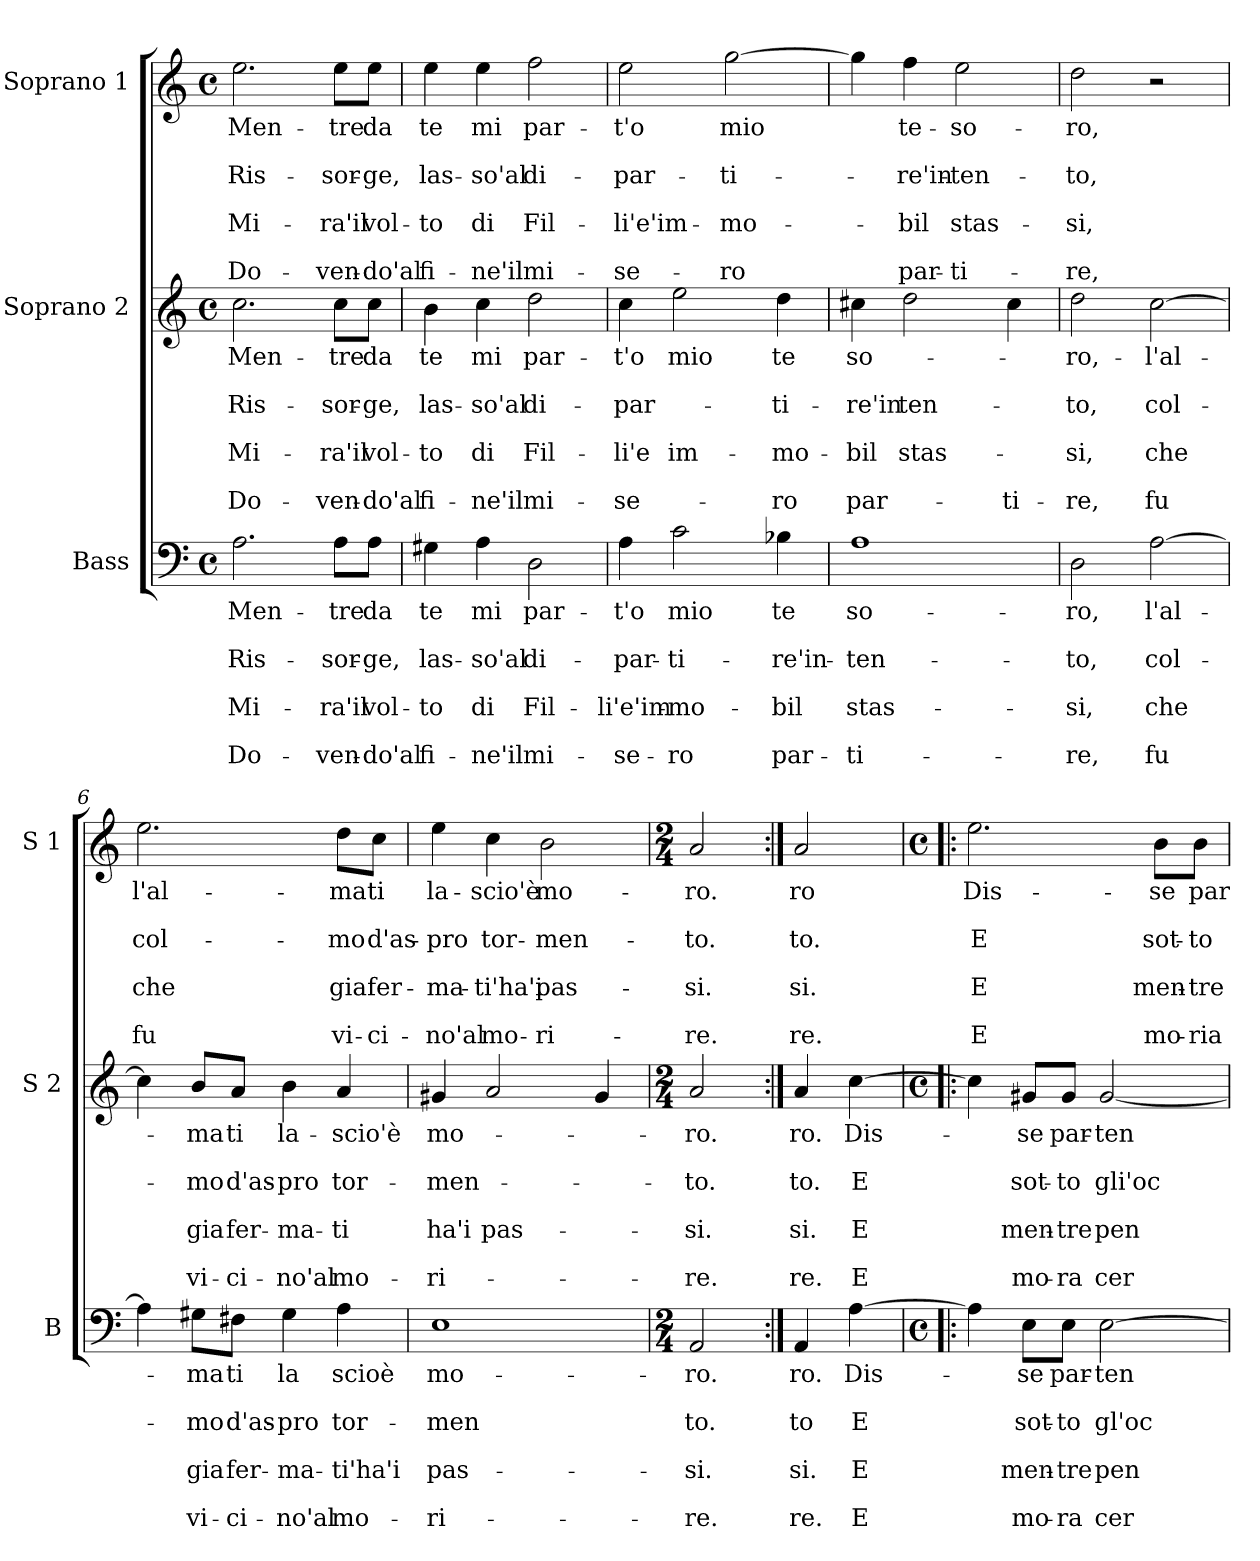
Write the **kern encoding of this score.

**kern	**text	**text	**text	**text	**text	**text	**text	**kern	**text	**text	**text	**text	**text	**text	**text	**kern	**text	**text	**text	**text	**text	**text	**text
*part3	*part3	*part3	*part3	*part3	*part3	*part3	*part3	*part2	*part2	*part2	*part2	*part2	*part2	*part2	*part2	*part1	*part1	*part1	*part1	*part1	*part1	*part1	*part1
*staff3	*staff3	*staff3	*staff3	*staff3	*staff3	*staff3	*staff3	*staff2	*staff2	*staff2	*staff2	*staff2	*staff2	*staff2	*staff2	*staff1	*staff1	*staff1	*staff1	*staff1	*staff1	*staff1	*staff1
*I"Bass	*	*	*	*	*	*	*	*I"Soprano 2	*	*	*	*	*	*	*	*I"Soprano 1	*	*	*	*	*	*	*
*I'B	*	*	*	*	*	*	*	*I'S 2	*	*	*	*	*	*	*	*I'S 1	*	*	*	*	*	*	*
*clefF4	*	*	*	*	*	*	*	*clefG2	*	*	*	*	*	*	*	*clefG2	*	*	*	*	*	*	*
*k[]	*	*	*	*	*	*	*	*k[]	*	*	*	*	*	*	*	*k[]	*	*	*	*	*	*	*
*C:	*	*	*	*	*	*	*	*C:	*	*	*	*	*	*	*	*C:	*	*	*	*	*	*	*
*M4/4	*	*	*	*	*	*	*	*M4/4	*	*	*	*	*	*	*	*M4/4	*	*	*	*	*	*	*
*met(c)	*	*	*	*	*	*	*	*met(c)	*	*	*	*	*	*	*	*met(c)	*	*	*	*	*	*	*
=1	=1	=1	=1	=1	=1	=1	=1	=1	=1	=1	=1	=1	=1	=1	=1	=1	=1	=1	=1	=1	=1	=1	=1
!	!LO:LY:b	!	!LO:LY:b	!	!LO:LY:b	!	!LO:LY:b	!	!LO:LY:b	!	!LO:LY:b	!	!LO:LY:b	!	!LO:LY:b	!	!LO:LY:b	!	!LO:LY:b	!	!LO:LY:b	!	!LO:LY:b
2.A\	Men-	.	Ris-	.	Mi-	.	Do-	2.cc\	Men-	.	Ris-	.	Mi-	.	Do-	2.ee\	Men-	.	Ris-	.	Mi-	.	Do-
!	!LO:LY:b	!	!LO:LY:b	!	!LO:LY:b	!	!LO:LY:b	!	!LO:LY:b	!	!LO:LY:b	!	!LO:LY:b	!	!LO:LY:b	!	!LO:LY:b	!	!LO:LY:b	!	!LO:LY:b	!	!LO:LY:b
8A\L	-tre	.	-sor-	.	-ra'il	.	-ven-	8cc\L	-tre	.	-sor-	.	-ra'il	.	-ven-	8ee\L	-tre	.	-sor-	.	-ra'il	.	-ven-
!	!LO:LY:b	!	!LO:LY:b	!	!LO:LY:b	!	!LO:LY:b	!	!LO:LY:b	!	!LO:LY:b	!	!LO:LY:b	!	!LO:LY:b	!	!LO:LY:b	!	!LO:LY:b	!	!LO:LY:b	!	!LO:LY:b
8A\J	da	.	-ge,	.	vol-	.	-do'al	8cc\J	da	.	-ge,	.	vol-	.	-do'al	8ee\J	da	.	-ge,	.	vol-	.	-do'al
=2	=2	=2	=2	=2	=2	=2	=2	=2	=2	=2	=2	=2	=2	=2	=2	=2	=2	=2	=2	=2	=2	=2	=2
!	!LO:LY:b	!	!LO:LY:b	!	!LO:LY:b	!	!LO:LY:b	!	!LO:LY:b	!	!LO:LY:b	!	!LO:LY:b	!	!LO:LY:b	!	!LO:LY:b	!	!LO:LY:b	!	!LO:LY:b	!	!LO:LY:b
4G#X\	te	.	las-	.	-to	.	fi-	4b\	te	.	las-	.	-to	.	fi-	4ee\	te	.	las-	.	-to	.	fi-
!	!LO:LY:b	!	!LO:LY:b	!	!LO:LY:b	!	!LO:LY:b	!	!LO:LY:b	!	!LO:LY:b	!	!LO:LY:b	!	!LO:LY:b	!	!LO:LY:b	!	!LO:LY:b	!	!LO:LY:b	!	!LO:LY:b
4A\	mi	.	-so'al	.	di	.	-ne'il	4cc\	mi	.	-so'al	.	di	.	-ne'il	4ee\	mi	.	-so'al	.	di	.	-ne'il
!	!LO:LY:b	!	!LO:LY:b	!	!LO:LY:b	!	!LO:LY:b	!	!LO:LY:b	!	!LO:LY:b	!	!LO:LY:b	!	!LO:LY:b	!	!LO:LY:b	!	!LO:LY:b	!	!LO:LY:b	!	!LO:LY:b
2D\	par-	.	di-	.	Fil-	.	mi-	2dd\	par-	.	di-	.	Fil-	.	mi-	2ff\	par-	.	di-	.	Fil-	.	mi-
=3	=3	=3	=3	=3	=3	=3	=3	=3	=3	=3	=3	=3	=3	=3	=3	=3	=3	=3	=3	=3	=3	=3	=3
!	!LO:LY:b	!	!LO:LY:b	!	!LO:LY:b	!	!LO:LY:b	!	!LO:LY:b	!	!LO:LY:b	!	!LO:LY:b	!	!LO:LY:b	!	!LO:LY:b	!	!LO:LY:b	!	!LO:LY:b	!	!LO:LY:b
4A\	-t'o	.	-par-	.	-li'e'im-	.	-se-	4cc\	-t'o	.	-par-	.	-li'e	.	-se-	2ee\	-t'o	.	-par-	.	-li'e'im-	.	-se-
!	!LO:LY:b	!	!LO:LY:b	!	!LO:LY:b	!	!LO:LY:b	!	!LO:LY:b	!	!	!	!LO:LY:b	!	!	!	!	!	!	!	!	!	!
2c\	mio	.	-ti-	.	-mo-	.	-ro	2ee\	mio	.	.	.	im-	.	.	.	.	.	.	.	.	.	.
!	!	!	!	!	!	!	!	!	!	!	!	!	!	!	!	!	!LO:LY:b	!	!LO:LY:b	!	!LO:LY:b	!	!LO:LY:b
.	.	.	.	.	.	.	.	.	.	.	.	.	.	.	.	[2gg\	mio	.	-ti-	.	-mo-	.	-ro
!	!LO:LY:b	!	!LO:LY:b	!	!LO:LY:b	!	!LO:LY:b	!	!LO:LY:b	!	!LO:LY:b	!	!LO:LY:b	!	!LO:LY:b	!	!	!	!	!	!	!	!
4B-X\	te	.	-re'in-	.	-bil	.	par-	4dd\	te	.	-ti-	.	-mo-	.	-ro	.	.	.	.	.	.	.	.
=4	=4	=4	=4	=4	=4	=4	=4	=4	=4	=4	=4	=4	=4	=4	=4	=4	=4	=4	=4	=4	=4	=4	=4
!	!LO:LY:b	!	!LO:LY:b	!	!LO:LY:b	!	!LO:LY:b	!	!LO:LY:b	!	!LO:LY:b	!	!LO:LY:b	!	!LO:LY:b	!	!	!	!	!	!	!	!
1A	so-	.	-ten-	.	stas-	.	-ti-	4cc#X\	so-	.	-re'in	.	-bil	.	par-	4gg\]	.	.	.	.	.	.	.
!	!	!	!	!	!	!	!	!	!	!	!LO:LY:b	!	!LO:LY:b	!	!	!	!LO:LY:b	!	!LO:LY:b	!	!LO:LY:b	!	!LO:LY:b
.	.	.	.	.	.	.	.	2dd\	.	.	ten-	.	stas-	.	.	4ff\	te-	.	-re'in-	.	-bil	.	par-
!	!	!	!	!	!	!	!	!	!	!	!	!	!	!	!	!	!LO:LY:b	!	!LO:LY:b	!	!LO:LY:b	!	!LO:LY:b
.	.	.	.	.	.	.	.	.	.	.	.	.	.	.	.	2ee\	-so-	.	-ten-	.	stas-	.	-ti-
!	!	!	!	!	!	!	!	!	!	!	!	!	!	!	!LO:LY:b	!	!	!	!	!	!	!	!
.	.	.	.	.	.	.	.	4cc#\	.	.	.	.	.	.	-ti-	.	.	.	.	.	.	.	.
!!LO:LB:g=z
=5	=5	=5	=5	=5	=5	=5	=5	=5	=5	=5	=5	=5	=5	=5	=5	=5	=5	=5	=5	=5	=5	=5	=5
!	!LO:LY:b	!	!LO:LY:b	!	!LO:LY:b	!	!LO:LY:b	!	!LO:LY:b	!	!LO:LY:b	!	!LO:LY:b	!	!LO:LY:b	!	!LO:LY:b	!	!LO:LY:b	!	!LO:LY:b	!	!LO:LY:b
2D\	-ro,	.	-to,	.	-si,	.	-re,	2dd\	-ro,-	.	-to,	.	-si,	.	-re,	2dd\	-ro,	.	-to,	.	-si,	.	-re,
!	!LO:LY:b	!	!LO:LY:b	!	!LO:LY:b	!	!LO:LY:b	!	!LO:LY:b	!	!LO:LY:b	!	!LO:LY:b	!	!LO:LY:b	!	!	!	!	!	!	!	!
[2A\	l'al-	.	col-	.	che	.	fu	[2cc\	-l'al-	.	col-	.	che	.	fu	2r	.	.	.	.	.	.	.
=6	=6	=6	=6	=6	=6	=6	=6	=6	=6	=6	=6	=6	=6	=6	=6	=6	=6	=6	=6	=6	=6	=6	=6
!	!	!	!	!	!	!	!	!	!	!	!	!	!	!	!	!	!LO:LY:b	!	!LO:LY:b	!	!LO:LY:b	!	!LO:LY:b
4A\]	.	.	.	.	.	.	.	4cc\]	.	.	.	.	.	.	.	2.ee\	l'al-	.	col-	.	che	.	fu
!	!LO:LY:b	!	!LO:LY:b	!	!LO:LY:b	!	!LO:LY:b	!	!LO:LY:b	!	!LO:LY:b	!	!LO:LY:b	!	!LO:LY:b	!	!	!	!	!	!	!	!
8G#X\L	-ma	.	-mo	.	gia	.	vi-	8b/L	-ma	.	-mo	.	gia	.	vi-	.	.	.	.	.	.	.	.
!	!LO:LY:b	!	!LO:LY:b	!	!LO:LY:b	!	!LO:LY:b	!	!LO:LY:b	!	!LO:LY:b	!	!LO:LY:b	!	!LO:LY:b	!	!	!	!	!	!	!	!
8F#X\J	ti	.	d'as-	.	fer-	.	-ci-	8a/J	ti	.	d'as-	.	fer-	.	-ci-	.	.	.	.	.	.	.	.
!	!LO:LY:b	!	!LO:LY:b	!	!LO:LY:b	!	!LO:LY:b	!	!LO:LY:b	!	!LO:LY:b	!	!LO:LY:b	!	!LO:LY:b	!	!	!	!	!	!	!	!
4G#\	la	.	-pro	.	-ma-	.	-no'al	4b\	la-	.	-pro	.	-ma-	.	-no'al	.	.	.	.	.	.	.	.
!	!LO:LY:b	!	!LO:LY:b	!	!LO:LY:b	!	!LO:LY:b	!	!LO:LY:b	!	!LO:LY:b	!	!LO:LY:b	!	!LO:LY:b	!	!LO:LY:b	!	!LO:LY:b	!	!LO:LY:b	!	!LO:LY:b
4A\	scioè	.	tor-	.	-ti'ha'i	.	mo-	4a/	-scio'è	.	tor-	.	-ti	.	mo-	8dd\L	-ma	.	-mo	.	gia	.	vi-
!	!	!	!	!	!	!	!	!	!	!	!	!	!	!	!	!	!LO:LY:b	!	!LO:LY:b	!	!LO:LY:b	!	!LO:LY:b
.	.	.	.	.	.	.	.	.	.	.	.	.	.	.	.	8cc\J	ti	.	d'as-	.	fer-	.	-ci-
=7	=7	=7	=7	=7	=7	=7	=7	=7	=7	=7	=7	=7	=7	=7	=7	=7	=7	=7	=7	=7	=7	=7	=7
!	!LO:LY:b	!	!LO:LY:b	!	!LO:LY:b	!	!LO:LY:b	!	!LO:LY:b	!	!LO:LY:b	!	!LO:LY:b	!	!LO:LY:b	!	!LO:LY:b	!	!LO:LY:b	!	!LO:LY:b	!	!LO:LY:b
1E	mo-	.	-men	.	pas-	.	-ri-	4g#X/	mo-	.	-men-	.	ha'i	.	-ri-	4ee\	la-	.	-pro	.	-ma-	.	-no'al
!	!	!	!	!	!	!	!	!	!	!	!	!	!LO:LY:b	!	!	!	!LO:LY:b	!	!LO:LY:b	!	!LO:LY:b	!	!LO:LY:b
.	.	.	.	.	.	.	.	2a/	.	.	.	.	pas-	.	.	4cc\	-scio'è	.	tor-	.	-ti'ha'i	.	mo-
!	!	!	!	!	!	!	!	!	!	!	!	!	!	!	!	!	!LO:LY:b	!	!LO:LY:b	!	!LO:LY:b	!	!LO:LY:b
.	.	.	.	.	.	.	.	.	.	.	.	.	.	.	.	2b\	mo-	.	-men-	.	pas-	.	-ri-
.	.	.	.	.	.	.	.	4g#/	.	.	.	.	.	.	.	.	.	.	.	.	.	.	.
=8	=8	=8	=8	=8	=8	=8	=8	=8	=8	=8	=8	=8	=8	=8	=8	=8	=8	=8	=8	=8	=8	=8	=8
*M2/4	*	*	*	*	*	*	*	*M2/4	*	*	*	*	*	*	*	*M2/4	*	*	*	*	*	*	*
!	!LO:LY:b	!	!LO:LY:b	!	!LO:LY:b	!	!LO:LY:b	!	!LO:LY:b	!	!LO:LY:b	!	!LO:LY:b	!	!LO:LY:b	!	!LO:LY:b	!	!LO:LY:b	!	!LO:LY:b	!	!LO:LY:b
2AA/	-ro.	.	to.	.	-si.	.	-re.	2a/	-ro.	.	-to.	.	-si.	.	-re.	2a/	-ro.	.	-to.	.	-si.	.	-re.
!!LO:PB:g=z
=9:|!	=9:|!	=9:|!	=9:|!	=9:|!	=9:|!	=9:|!	=9:|!	=9:|!	=9:|!	=9:|!	=9:|!	=9:|!	=9:|!	=9:|!	=9:|!	=9:|!	=9:|!	=9:|!	=9:|!	=9:|!	=9:|!	=9:|!	=9:|!
!	!LO:LY:b	!	!LO:LY:b	!	!LO:LY:b	!	!LO:LY:b	!	!LO:LY:b	!	!LO:LY:b	!	!LO:LY:b	!	!LO:LY:b	!	!LO:LY:b	!	!LO:LY:b	!	!LO:LY:b	!	!LO:LY:b
4AA/	ro.	.	to	.	si.	.	re.	4a/	ro.	.	to.	.	si.	.	re.	2a/	ro	.	to.	.	si.	.	re.
!	!LO:LY:b	!	!LO:LY:b	!	!LO:LY:b	!	!LO:LY:b	!	!LO:LY:b	!	!LO:LY:b	!	!LO:LY:b	!	!LO:LY:b	!	!	!	!	!	!	!	!
[4A\	Dis-	.	E	.	E	.	E	[4cc\	Dis-	.	E	.	E	.	E	.	.	.	.	.	.	.	.
=10!|:	=10!|:	=10!|:	=10!|:	=10!|:	=10!|:	=10!|:	=10!|:	=10!|:	=10!|:	=10!|:	=10!|:	=10!|:	=10!|:	=10!|:	=10!|:	=10!|:	=10!|:	=10!|:	=10!|:	=10!|:	=10!|:	=10!|:	=10!|:
*M4/4	*	*	*	*	*	*	*	*M4/4	*	*	*	*	*	*	*	*M4/4	*	*	*	*	*	*	*
*met(c)	*	*	*	*	*	*	*	*met(c)	*	*	*	*	*	*	*	*met(c)	*	*	*	*	*	*	*
!	!	!	!	!	!	!	!	!	!	!	!	!	!	!	!	!	!LO:LY:b	!	!LO:LY:b	!	!LO:LY:b	!	!LO:LY:b
4A\]	.	.	.	.	.	.	.	4cc\]	.	.	.	.	.	.	.	2.ee\	Dis-	.	E	.	E	.	E
!	!LO:LY:b	!	!LO:LY:b	!	!LO:LY:b	!	!LO:LY:b	!	!LO:LY:b	!	!LO:LY:b	!	!LO:LY:b	!	!LO:LY:b	!	!	!	!	!	!	!	!
8E\L	-se	.	sot-	.	men-	.	mo-	8g#X/L	-se	.	sot-	.	men-	.	mo-	.	.	.	.	.	.	.	.
!	!LO:LY:b	!	!LO:LY:b	!	!LO:LY:b	!	!LO:LY:b	!	!LO:LY:b	!	!LO:LY:b	!	!LO:LY:b	!	!LO:LY:b	!	!	!	!	!	!	!	!
8E\J	par-	.	-to	.	-tre	.	-ra	8g#/J	par-	.	-to	.	-tre	.	-ra	.	.	.	.	.	.	.	.
!	!LO:LY:b	!	!LO:LY:b	!	!LO:LY:b	!	!LO:LY:b	!	!LO:LY:b	!	!LO:LY:b	!	!LO:LY:b	!	!LO:LY:b	!	!	!	!	!	!	!	!
[2E\	-ten-	.	gl'oc-	.	pen-	.	cer-	[2g#/	-ten-	.	gli'oc-	.	pen-	.	cer-	.	.	.	.	.	.	.	.
!	!	!	!	!	!	!	!	!	!	!	!	!	!	!	!	!	!LO:LY:b	!	!LO:LY:b	!	!LO:LY:b	!	!LO:LY:b
.	.	.	.	.	.	.	.	.	.	.	.	.	.	.	.	8b\L	-se	.	sot-	.	men-	.	mo-
!	!	!	!	!	!	!	!	!	!	!	!	!	!	!	!	!	!LO:LY:b	!	!LO:LY:b	!	!LO:LY:b	!	!LO:LY:b
.	.	.	.	.	.	.	.	.	.	.	.	.	.	.	.	8b\J	par-	.	-to	.	-tre	.	-ria
=	=	=	=	=	=	=	=	=	=	=	=	=	=	=	=	=	=	=	=	=	=	=	=
*-	*-	*-	*-	*-	*-	*-	*-	*-	*-	*-	*-	*-	*-	*-	*-	*-	*-	*-	*-	*-	*-	*-	*-
